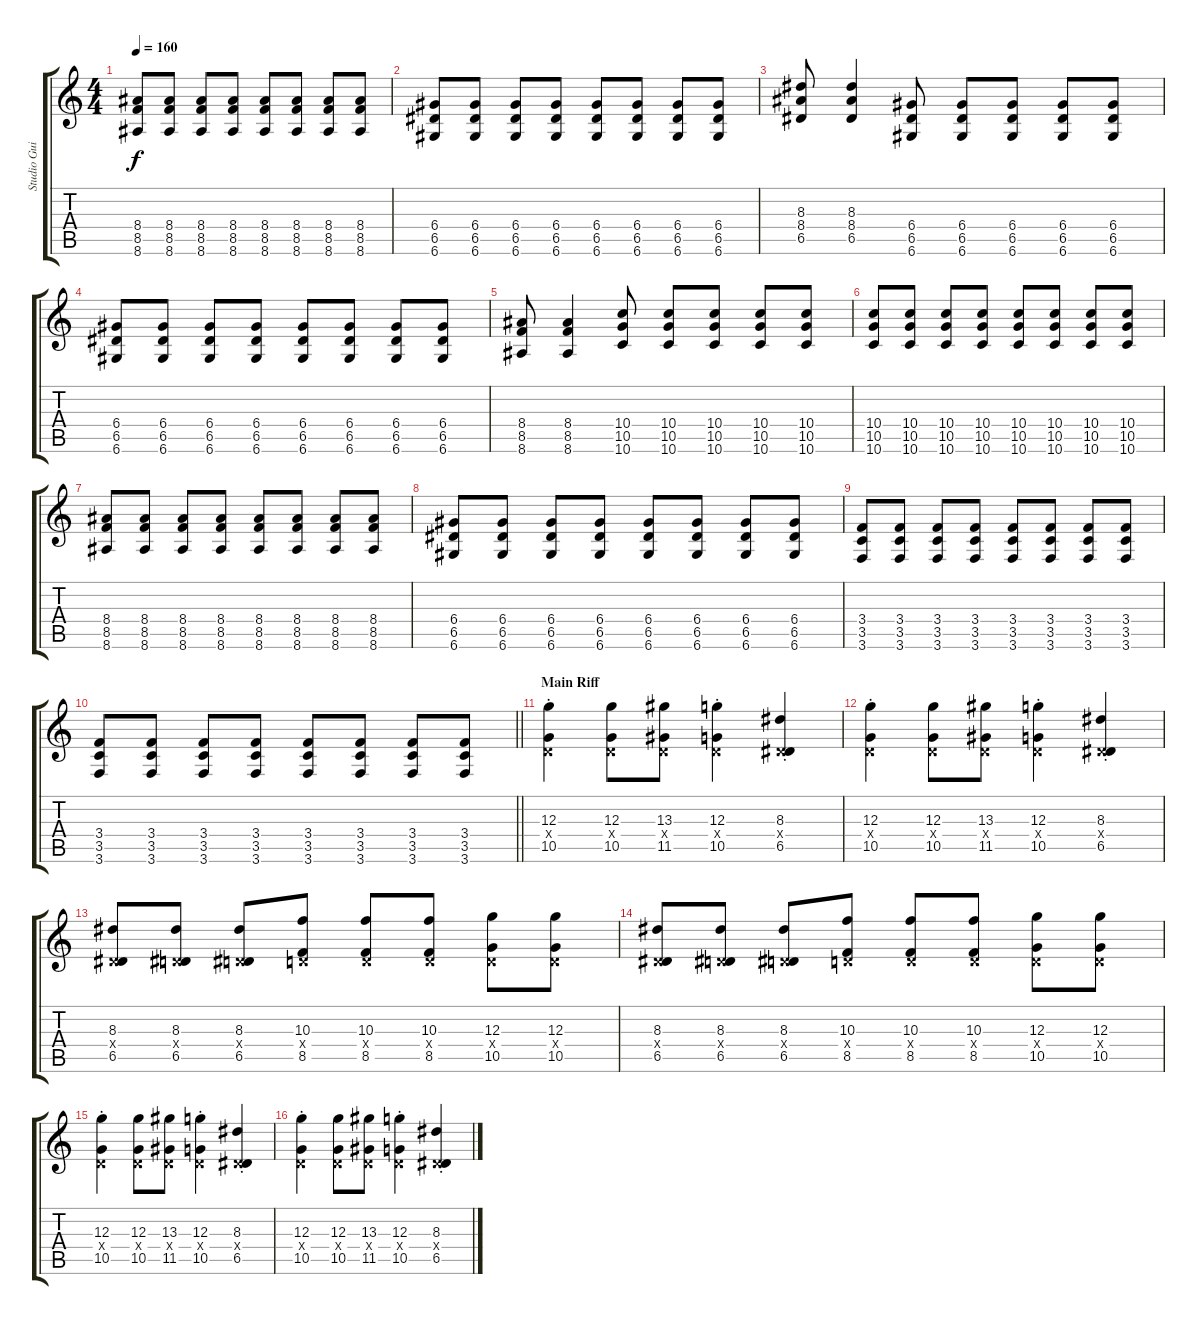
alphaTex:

\track ("Studio Guitar" "Studio Gui") {instrument overdrivenguitar}
\staff {score tabs}
\tuning (E4 B3 G3 D3 A2 D2) {hide}
\ts (4 4)
\tempo 160
\clef g2
\ks c
(8.4 8.5 8.6).8{dy f} (8.4 8.5 8.6).8 (8.4 8.5 8.6).8 (8.4 8.5 8.6).8 (8.4 8.5 8.6).8 (8.4 8.5 8.6).8 (8.4 8.5 8.6).8 (8.4 8.5 8.6).8 |
(6.4 6.5 6.6).8 (6.4 6.5 6.6).8 (6.4 6.5 6.6).8 (6.4 6.5 6.6).8 (6.4 6.5 6.6).8 (6.4 6.5 6.6).8 (6.4 6.5 6.6).8 (6.4 6.5 6.6).8 |
(8.3 8.4 6.5).8 (8.3 8.4 6.5).4 (6.4 6.5 6.6).8 (6.4 6.5 6.6).8 (6.4 6.5 6.6).8 (6.4 6.5 6.6).8 (6.4 6.5 6.6).8 |
(6.4 6.5 6.6).8 (6.4 6.5 6.6).8 (6.4 6.5 6.6).8 (6.4 6.5 6.6).8 (6.4 6.5 6.6).8 (6.4 6.5 6.6).8 (6.4 6.5 6.6).8 (6.4 6.5 6.6).8 |
(8.4 8.5 8.6).8 (8.4 8.5 8.6).4 (10.4 10.5 10.6).8 (10.4 10.5 10.6).8 (10.4 10.5 10.6).8 (10.4 10.5 10.6).8 (10.4 10.5 10.6).8 |
(10.4 10.5 10.6).8 (10.4 10.5 10.6).8 (10.4 10.5 10.6).8 (10.4 10.5 10.6).8 (10.4 10.5 10.6).8 (10.4 10.5 10.6).8 (10.4 10.5 10.6).8 (10.4 10.5 10.6).8 |
(8.4 8.5 8.6).8 (8.4 8.5 8.6).8 (8.4 8.5 8.6).8 (8.4 8.5 8.6).8 (8.4 8.5 8.6).8 (8.4 8.5 8.6).8 (8.4 8.5 8.6).8 (8.4 8.5 8.6).8 |
(6.4 6.5 6.6).8 (6.4 6.5 6.6).8 (6.4 6.5 6.6).8 (6.4 6.5 6.6).8 (6.4 6.5 6.6).8 (6.4 6.5 6.6).8 (6.4 6.5 6.6).8 (6.4 6.5 6.6).8 |
(3.4 3.5 3.6).8 (3.4 3.5 3.6).8 (3.4 3.5 3.6).8 (3.4 3.5 3.6).8 (3.4 3.5 3.6).8 (3.4 3.5 3.6).8 (3.4 3.5 3.6).8 (3.4 3.5 3.6).8 |
\barLineRight lightlight
(3.4 3.5 3.6).8 (3.4 3.5 3.6).8 (3.4 3.5 3.6).8 (3.4 3.5 3.6).8 (3.4 3.5 3.6).8 (3.4 3.5 3.6).8 (3.4 3.5 3.6).8 (3.4 3.5 3.6).8 |
\section ("" "Main Riff")
(12.3{st} 0.4{x} 10.5{st}).4{volume 12} (12.3 0.4{x} 10.5).8 (13.3 0.4{x} 11.5).8 (12.3{st} 0.4{x} 10.5{st}).4 (8.3{st} 0.4{x} 6.5{st}).4 |
(12.3{st} 0.4{x} 10.5{st}).4 (12.3 0.4{x} 10.5).8 (13.3 0.4{x} 11.5).8 (12.3{st} 0.4{x} 10.5{st}).4 (8.3{st} 0.4{x} 6.5{st}).4 |
(8.3 0.4{x} 6.5).8 (8.3 0.4{x} 6.5).8 (8.3 0.4{x} 6.5).8 (10.3 0.4{x} 8.5).8 (10.3 0.4{x} 8.5).8 (10.3 0.4{x} 8.5).8 (12.3 0.4{x} 10.5).8 (12.3 0.4{x} 10.5).8 |
(8.3 0.4{x} 6.5).8 (8.3 0.4{x} 6.5).8 (8.3 0.4{x} 6.5).8 (10.3 0.4{x} 8.5).8 (10.3 0.4{x} 8.5).8 (10.3 0.4{x} 8.5).8 (12.3 0.4{x} 10.5).8 (12.3 0.4{x} 10.5).8 |
(12.3{st} 0.4{x} 10.5{st}).4 (12.3 0.4{x} 10.5).8 (13.3 0.4{x} 11.5).8 (12.3{st} 0.4{x} 10.5{st}).4 (8.3{st} 0.4{x} 6.5{st}).4 |
(12.3{st} 0.4{x} 10.5{st}).4 (12.3 0.4{x} 10.5).8 (13.3 0.4{x} 11.5).8 (12.3{st} 0.4{x} 10.5{st}).4 (8.3{st} 0.4{x} 6.5{st}).4
